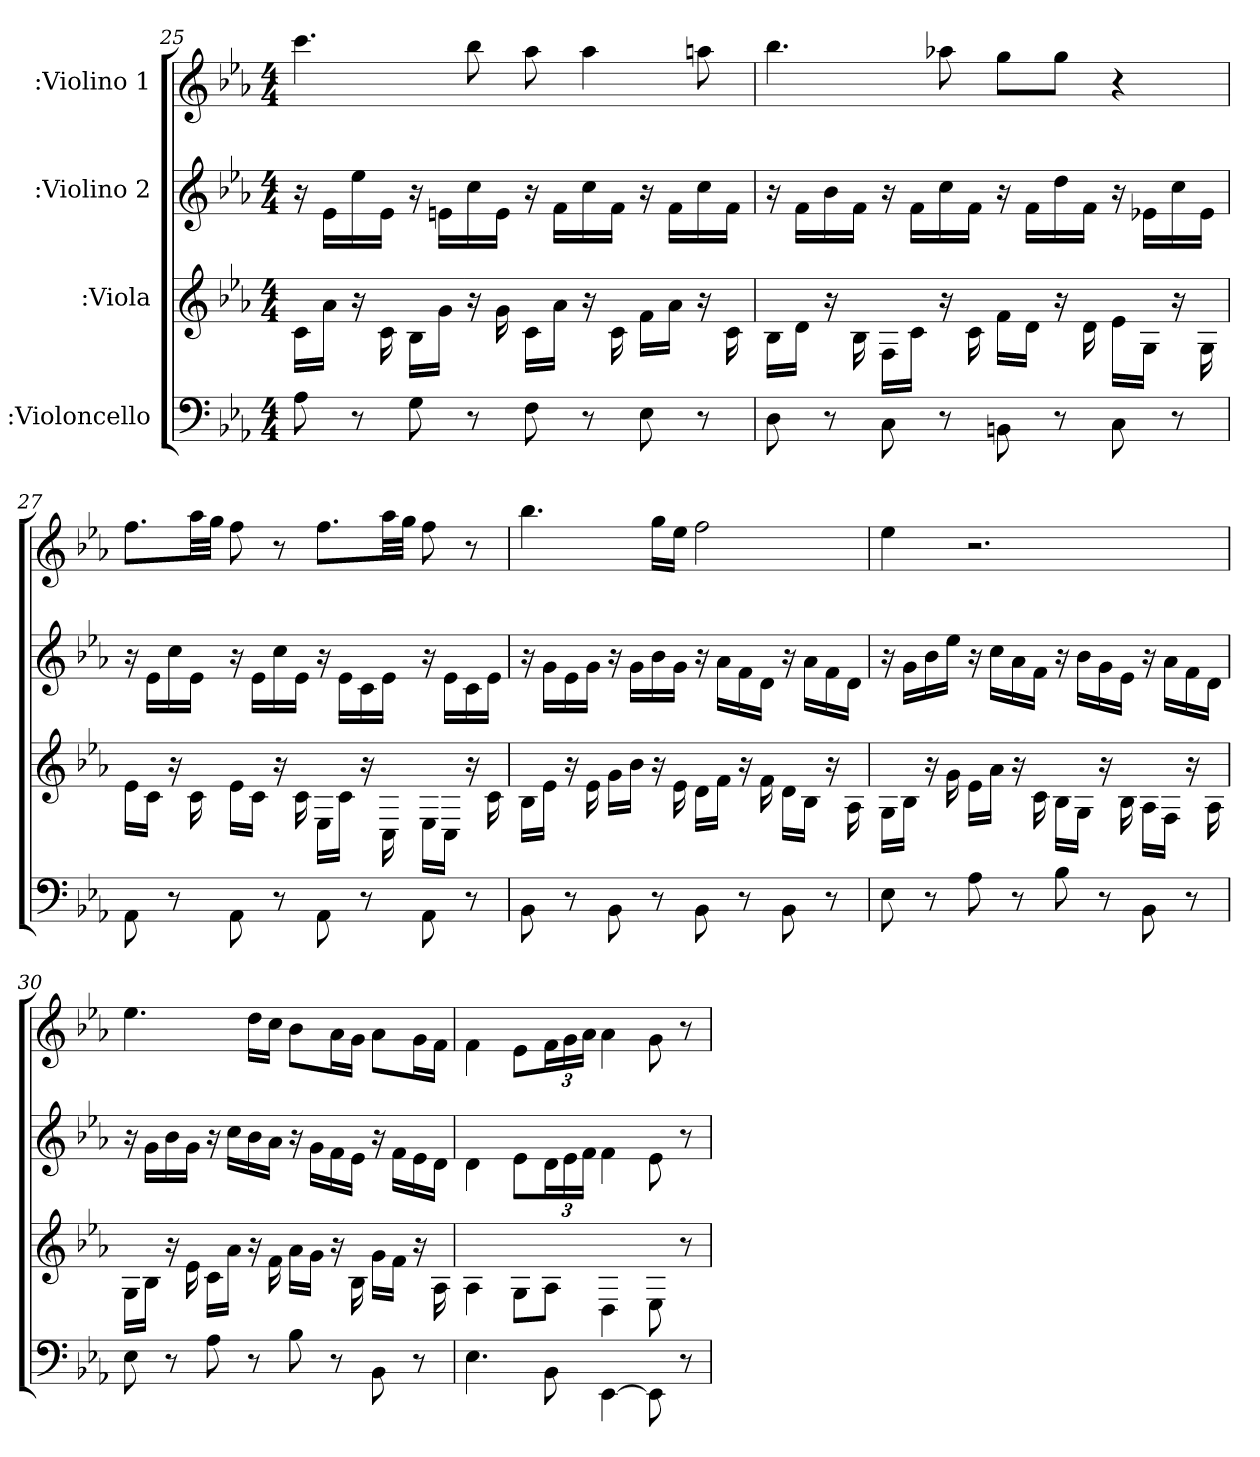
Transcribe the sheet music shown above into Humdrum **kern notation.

**kern	**kern	**kern	**kern
*part4	*part3	*part2	*part1
*staff4	*staff3	*staff2	*staff1
*I":Violoncello	*I":Viola	*I":Violino 2	*I":Violino 1
*k[b-e-a-]	*k[b-e-a-]	*k[b-e-a-]	*k[b-e-a-]
*E-:	*E-:	*E-:	*E-:
*M4/4	*M4/4	*M4/4	*M4/4
=25	=25	=25	=25
8A-\	16c\LL	16r	4.ccc\
.	16a-\JJ	16e-\LL	.
8r	16r	16ee-\	.
.	16c\	16e-\JJ	.
8G\	16B-\LL	16r	.
.	16g\JJ	16en\LL	.
8r	16r	16cc\	8bb-\
.	16g\	16e\JJ	.
8F\	16c\LL	16r	8aa-\
.	16a-\JJ	16f\LL	.
8r	16r	16cc\	4aa-\
.	16c\	16f\JJ	.
8E-\	16f\LL	16r	.
.	16a-\JJ	16f\LL	.
8r	16r	16cc\	8aan\
.	16c\	16f\JJ	.
=26	=26	=26	=26
8D\	16B-\LL	16r	4.bb-\
.	16d\JJ	16f\LL	.
8r	16r	16b-\	.
.	16B-\	16f\JJ	.
8C\	16F\LL	16r	.
.	16c\JJ	16f\LL	.
8r	16r	16cc\	8aa-X\
.	16c\	16f\JJ	.
8BBn\	16f\LL	16r	8gg\L
.	16d\JJ	16f\LL	.
8r	16r	16dd\	8gg\J
.	16d\	16f\JJ	.
8C\	16e-\LL	16r	4r
.	16G\JJ	16e-X\LL	.
8r	16r	16cc\	.
.	16G\	16e-\JJ	.
=27	=27	=27	=27
8AA-\	16e-\LL	16r	8.ff\L
.	16c\JJ	16e-\LL	.
8r	16r	16cc\	.
.	16c\	16e-\JJ	32aa-\LL
.	.	.	32gg\JJJ
8AA-\	16e-\LL	16r	8ff\
.	16c\JJ	16e-\LL	.
8r	16r	16cc\	8r
.	16c\	16e-\JJ	.
8AA-\	16E-\LL	16r	8.ff\L
.	16c\JJ	16e-\LL	.
8r	16r	16c\	.
.	16C\	16e-\JJ	32aa-\LL
.	.	.	32gg\JJJ
8AA-\	16E-\LL	16r	8ff\
.	16C\JJ	16e-\LL	.
8r	16r	16c\	8r
.	16c\	16e-\JJ	.
=28	=28	=28	=28
8BB-\	16B-\LL	16r	4.bb-\
.	16e-\JJ	16g\LL	.
8r	16r	16e-\	.
.	16e-\	16g\JJ	.
8BB-\	16g\LL	16r	.
.	16b-\JJ	16g\LL	.
8r	16r	16b-\	16gg\LL
.	16e-\	16g\JJ	16ee-\JJ
8BB-\	16d\LL	16r	2ff\
.	16f\JJ	16a-\LL	.
8r	16r	16f\	.
.	16f\	16d\JJ	.
8BB-\	16d\LL	16r	.
.	16B-\JJ	16a-\LL	.
8r	16r	16f\	.
.	16A-\	16d\JJ	.
=29	=29	=29	=29
8E-\	16G\LL	16r	4ee-\
.	16B-\JJ	16g\LL	.
8r	16r	16b-\	.
.	16g\	16ee-\JJ	.
8A-\	16e-\LL	16r	2.r
.	16a-\JJ	16cc\LL	.
8r	16r	16a-\	.
.	16c\	16f\JJ	.
8B-\	16B-\LL	16r	.
.	16G\JJ	16b-\LL	.
8r	16r	16g\	.
.	16B-\	16e-\JJ	.
8BB-\	16A-\LL	16r	.
.	16F\JJ	16a-\LL	.
8r	16r	16f\	.
.	16A-\	16d\JJ	.
=30	=30	=30	=30
8E-\	16G\LL	16r	4.ee-\
.	16B-\JJ	16g\LL	.
8r	16r	16b-\	.
.	16e-\	16g\JJ	.
8A-\	16c\LL	16r	.
.	16a-\JJ	16cc\LL	.
8r	16r	16b-\	16dd\LL
.	16f\	16a-\JJ	16cc\JJ
8B-\	16a-\LL	16r	8b-\L
.	16g\JJ	16g\LL	.
8r	16r	16f\	16a-\L
.	16B-\	16e-\JJ	16g\JJ
8BB-\	16g\LL	16r	8a-\L
.	16f\JJ	16f\LL	.
8r	16r	16e-\	16g\L
.	16A-\	16d\JJ	16f\JJ
=31	=31	=31	=31
4.E-\	4A-\	4d\	4f\
.	8G\L	8e-\L	8e-\L
8BB-\	8A-\J	24d\L	24f\L
.	.	24e-\	24g\
.	.	24f\JJ	24a-\JJ
[4EE-\	4D\	4f\	4a-\
8EE-\]	8E-\	8e-\	8g\
8r	8r	8r	8r
=	=	=	=
*-	*-	*-	*-
